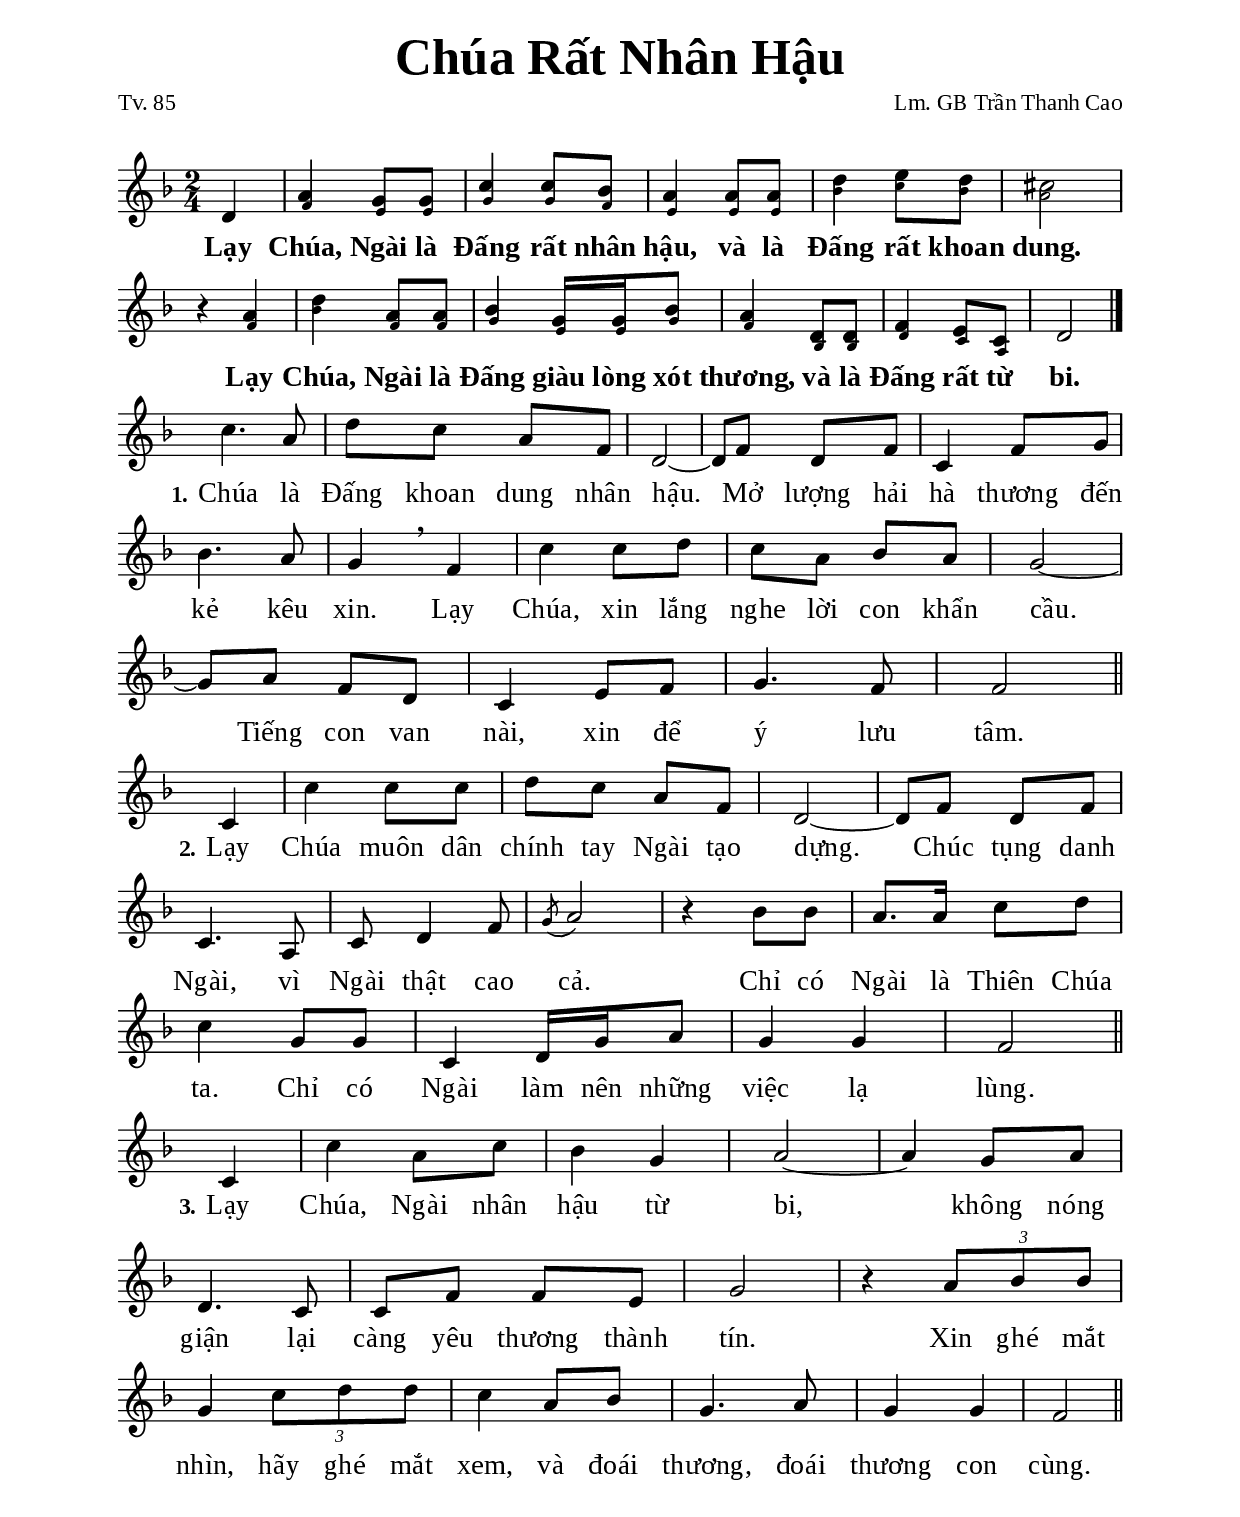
% Cài đặt chung
\version "2.22.1"
\include "english.ly"

\header {
  title = \markup { \fontsize #3 "Chúa Rất Nhân Hậu" }
  poet = "Tv. 85"
  composer = "Lm. GB Trần Thanh Cao"
  arranger = " "
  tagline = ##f
}

% Nhạc điệp khúc
nhacDiepKhucSop = \relative c' {
  \partial 4 d4 |
  a' g8 g |
  c4 c8 bf |
  a4 a8 a |
  d4 e8 d |
  cs2 |
  r4 a |
  d a8 a |
  bf4 g16 g bf8 |
  a4 d,8 d |
  f4 e8 c |
  d2 \bar "|."
}

nhacDiepKhucBas = \relative c' {
  \override NoteHead.font-size = #-2
  \partial 4 d4 |
  f e8 e |
  g4 g8 f |
  e4 e8 e |
  bf'4 c8 bf |
  a2 |
  r4 f |
  bf f8 f |
  g4 e16 e g8 |
  f4 bf,8 bf |
  d4 c8 a |
  d2
}

% Nhạc phiên khúc
nhacPhienKhucMot = \relative c'' {
  c4. a8 |
  d c a f |
  d2 ~ |
  d8 f d f |
  c4 f8 g |
  bf4. a8 |
  g4 \breathe f |
  c' c8 d |
  c a bf a |
  g2 ~ |
  g8 a f d |
  c4 e8 f |
  g4. f8 |
  f2 \bar "||"
}

nhacPhienKhucHai = \relative c'' {
  \partial 4 c,4 |
  c' c8 c |
  d c a f |
  d2 ~ |
  d8 f d f |
  c4. a8 |
  c8 d4 f8 |
  \acciaccatura g8 a2 |
  r4 bf8 bf |
  a8. a16 c8 d |
  c4 g8 g |
  c,4 d16 g a8 |
  g4 g |
  f2 \bar "||"
}

nhacPhienKhucBa = \relative c'' {
  \partial 4 c,4 |
  c' a8 c |
  bf4 g |
  a2 ~ |
  a4 g8 a |
  d,4. c8 |
  c f f e |
  g2 |
  r4 \tuplet 3/2 { a8 bf bf } |
  g4 \tuplet 3/2 { c8 d d } |
  c4 a8 bf |
  g4. a8 |
  g4 g |
  f2 \bar "||"
}

% Lời điệp khúc
loiDiepKhuc = \lyricmode {
  Lạy Chúa, Ngài là Đấng rất nhân hậu,
  và là Đấng rất khoan dung.
  Lạy Chúa, Ngài là Đấng giàu lòng xót thương,
  và là Đấng rất từ bi.
}

% Lời phiên khúc
loiPhienKhucMot = \lyricmode {
  \set stanza = #"1."
  Chúa là Đấng khoan dung nhân hậu.
  Mở lượng hải hà thương đến kẻ kêu xin.
  Lạy Chúa, xin lắng nghe lời con khẩn cầu.
  Tiếng con van nài, xin để ý lưu tâm.
}

loiPhienKhucHai = \lyricmode {
  \set stanza = #"2."
  Lạy Chúa muôn dân chính tay Ngài tạo dựng.
  Chúc tụng danh Ngài, vì Ngài thật cao cả.
  Chỉ có Ngài là Thiên Chúa ta.
  Chỉ có Ngài làm nên những việc lạ lùng.
}

loiPhienKhucBa = \lyricmode {
  \set stanza = #"3."
  Lạy Chúa, Ngài nhân hậu từ bi,
  không nóng giận lại càng yêu thương thành tín.
  Xin ghé mắt nhìn, hãy ghé mắt xem,
  và đoái thương, đoái thương con cùng.
}


% Dàn trang
\paper {
  #(set-paper-size "a4")
  top-margin = 20\mm
  bottom-margin = 10\mm
  left-margin = 20\mm
  right-margin = 20\mm
  indent = #0
  #(define fonts
    (make-pango-font-tree
      "Liberation Serif"
      "Liberation Serif"
      "Liberation Serif"
      (/ 20 20)))
  page-count = #1
  system-system-spacing = #'((basic-distance . 11.5)
                             (minimum-distance . 11.5)
                             (padding . 1))
  score-system-spacing = #'((basic-distance . 11.5)
                             (minimum-distance . 11.5)
                             (padding . 1))
}

% Thiết lập tông và nhịp
TongNhip = { \key f \major \time 2/4 }

% Đổi kích thước nốt cho bè phụ
notBePhu =
#(define-music-function (font-size music) (number? ly:music?)
   (for-some-music
     (lambda (m)
       (if (music-is-of-type? m 'rhythmic-event)
           (begin
             (set! (ly:music-property m 'tweaks)
                   (cons `(font-size . ,font-size)
                         (ly:music-property m 'tweaks)))
             #t)
           #f))
     music)
   music)

\score {
  \new ChoirStaff <<
    \new Staff = diepKhuc \with {
        \consists "Merge_rests_engraver"
        %\magnifyStaff #(magstep +1)
        printPartCombineTexts = ##f
      }
      <<
      \new Voice \TongNhip \partCombine 
        \nhacDiepKhucSop
        \notBePhu -3 { \nhacDiepKhucBas }
      \new NullVoice = nhacThamChieu \nhacDiepKhucSop
      \new Lyrics \with {
          \override VerticalAxisGroup.
            nonstaff-relatedstaff-spacing.padding = #1
          \override VerticalAxisGroup.
            nonstaff-unrelatedstaff-spacing.padding = #1
        }
        \lyricsto nhacThamChieu \loiDiepKhuc
      >>
  >>
  \layout {
    \override Lyrics.LyricText.font-series = #'bold
    \override Lyrics.LyricText.font-size = #+2
    \override Lyrics.LyricSpace.minimum-distance = #0.7
    \override Score.BarNumber.break-visibility = ##(#f #f #f)
    \override Score.SpacingSpanner.uniform-stretching = ##t
  }
}

\score {
  \new ChoirStaff <<
    \new Staff = phienKhuc \with {
        %\magnifyStaff #(magstep +1)
      }
      <<
      \new Voice = beSop {
        \key f \major \time 2/4 \nhacPhienKhucMot
      }
    >>
    \new Lyrics \with {
          \override VerticalAxisGroup.
            nonstaff-relatedstaff-spacing.padding = #1
          \override VerticalAxisGroup.
            nonstaff-unrelatedstaff-spacing.padding = #1
        }
        \lyricsto beSop \loiPhienKhucMot
  >>
  \layout {
    \override Staff.TimeSignature.transparent = ##t
    \override Lyrics.LyricText.font-size = #+2
    \override Lyrics.LyricSpace.minimum-distance = #2.0
    \override Score.BarNumber.break-visibility = ##(#f #f #f)
    \override Score.SpacingSpanner.uniform-stretching = ##t
  }
}

\score {
  \new ChoirStaff <<
    \new Staff = phienKhuc \with {
        %\magnifyStaff #(magstep +1)
      }
      <<
      \new Voice = beSop {
        \key f \major \time 2/4 \nhacPhienKhucHai
      }
    >>
    \new Lyrics \with {
          \override VerticalAxisGroup.
            nonstaff-relatedstaff-spacing.padding = #1
          \override VerticalAxisGroup.
            nonstaff-unrelatedstaff-spacing.padding = #1
        }
        \lyricsto beSop \loiPhienKhucHai
  >>
  \layout {
    \override Staff.TimeSignature.transparent = ##t
    \override Lyrics.LyricText.font-size = #+2
    \override Lyrics.LyricSpace.minimum-distance = #1.6
    \override Score.BarNumber.break-visibility = ##(#f #f #f)
    \override Score.SpacingSpanner.uniform-stretching = ##t
  }
}

\score {
  \new ChoirStaff <<
    \new Staff = phienKhuc \with {
        %\magnifyStaff #(magstep +1)
      }
      <<
      \new Voice = beSop {
        \key f \major \time 2/4 \nhacPhienKhucBa
      }
    >>
    \new Lyrics \with {
          \override VerticalAxisGroup.
            nonstaff-relatedstaff-spacing.padding = #1.2
          \override VerticalAxisGroup.
            nonstaff-unrelatedstaff-spacing.padding = #1
        }
        \lyricsto beSop \loiPhienKhucBa
  >>
  \layout {
    \override Staff.TimeSignature.transparent = ##t
    \override Lyrics.LyricText.font-size = #+2
    \override Lyrics.LyricSpace.minimum-distance = #2.3
    \override Score.BarNumber.break-visibility = ##(#f #f #f)
    \override Score.SpacingSpanner.uniform-stretching = ##t
  }
}
